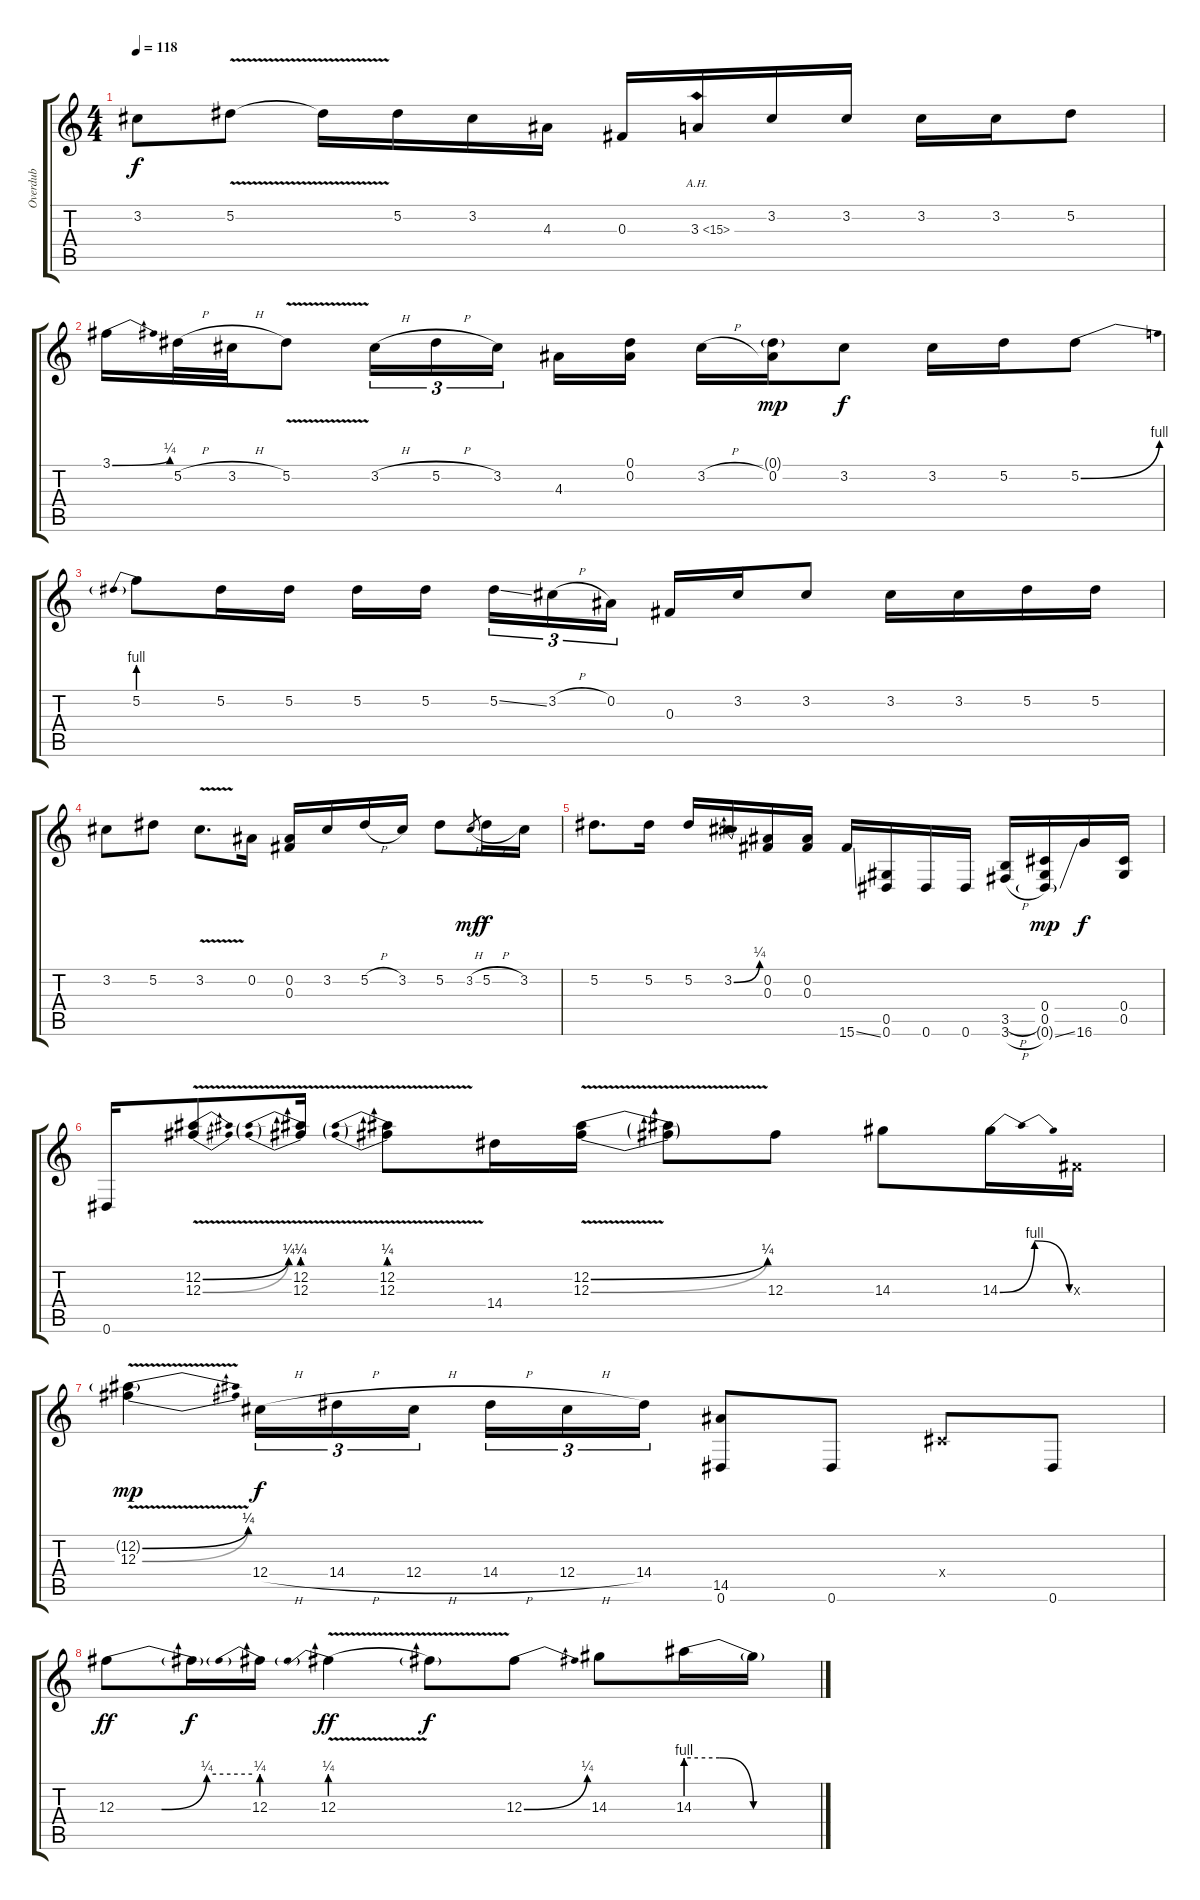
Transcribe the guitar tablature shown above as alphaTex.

\track ("Overdub" "Overdub") {instrument fretlessbass}
\staff {score tabs}
\tuning (Eb4 Bb3 Gb3 Db3 Ab2 Eb2) {hide}
\ts (4 4)
\tempo 118
\clef g2
\ks c
3.2.8{dy f} 5.2{v}.8 5.2{t}.16 5.2.16 3.2.16 4.3.16 0.3.16 3.3{ah 12}.16 3.2.16 3.2.16 3.2.16 3.2.16 5.2.8 |
3.1{be (bend 0 0 60 1)}.16 5.2{h}.32 3.2{h}.32 5.2{v}.8 3.2{h}.16{tu (3 2)} 5.2{h}.16{tu (3 2)} 3.2.16{tu (3 2)} 4.3.16 (0.1 0.2).16 3.2{h}.16 (0.1{g} 0.2).16{dy mp} 3.2.8{dy f} 3.2.16 5.2.16 5.2{be (bend 0 0 60 4)}.8 |
5.2{be (prebend 0 4 60 4)}.8 5.2.16 5.2.16 5.2.16 5.2.16 5.2{ss}.16{tu (3 2)} 3.2{h}.16{tu (3 2)} 0.2.16{tu (3 2)} 0.3.16 3.2.16 3.2.8 3.2.16 3.2.16 5.2.16 5.2.16 |
3.2.8 5.2.8 3.2{v}.8{d} 0.2.16 (0.2 0.3).16 3.2.16 5.2{h}.16 3.2.16 5.2.8 3.2{h}.8{gr dy mf} 5.2{h}.16{dy f} 3.2.16 |
5.2.8{d} 5.2.16 5.2.16 3.2{be (bend 0 0 60 1)}.16 (0.2 0.3).16 (0.2 0.3).16 15.6{ss}.16 (0.5 0.6).16 0.6.16 0.6.16 (3.5{h} 3.6{h}).16 (0.4 0.5 0.6{ss g}).16{dy mp} 16.6.16{dy f} (0.4 0.5).16 |
0.6.16 (12.2{be (bend 0 0 60 1) v} 12.3{be (bend 0 0 60 1) v}).8 (12.2{be (prebend 0 1 60 1) v} 12.3{be (prebend 0 1 60 1) v}).16 (12.2{be (prebend 0 1 60 1) v} 12.3{be (prebend 0 1 60 1) v}).8 14.4.16 (12.2{be (bend 0 0 60 1) v} 12.3{be (bend 0 0 60 1) v}).16 (12.2{t} 12.3{t}).8 12.3.8 14.3.8 14.3{be (bendrelease 0 0 15 4 30 4 60 0)}.16 0.3{x}.16 |
(12.2{be (bend 0 0 60 1) v g} 12.3{be (bend 0 0 60 1) v}).4{dy mp} 12.4{h}.16{tu (3 2) dy f} 14.4{h}.16{tu (3 2)} 12.4{h}.16{tu (3 2)} 14.4{h}.16{tu (3 2)} 12.4{h}.16{tu (3 2)} 14.4.16{tu (3 2)} (14.5 0.6).8 0.6.8 0.4{x}.8 0.6.8 |
12.3{be (custom 0 0 20 0 40 1 60 1)}.8{dy ff} 12.3{t}.16{dy f} 12.3{be (prebend 0 1 60 1)}.16 12.3{be (prebend 0 1 60 1) v}.4{dy ff} 12.3{t}.8{dy f} 12.3{be (bend 0 0 60 1)}.8 14.3.8 14.3{be (custom 0 4 15 4 30 0 60 0)}.16 14.3{t}.16
